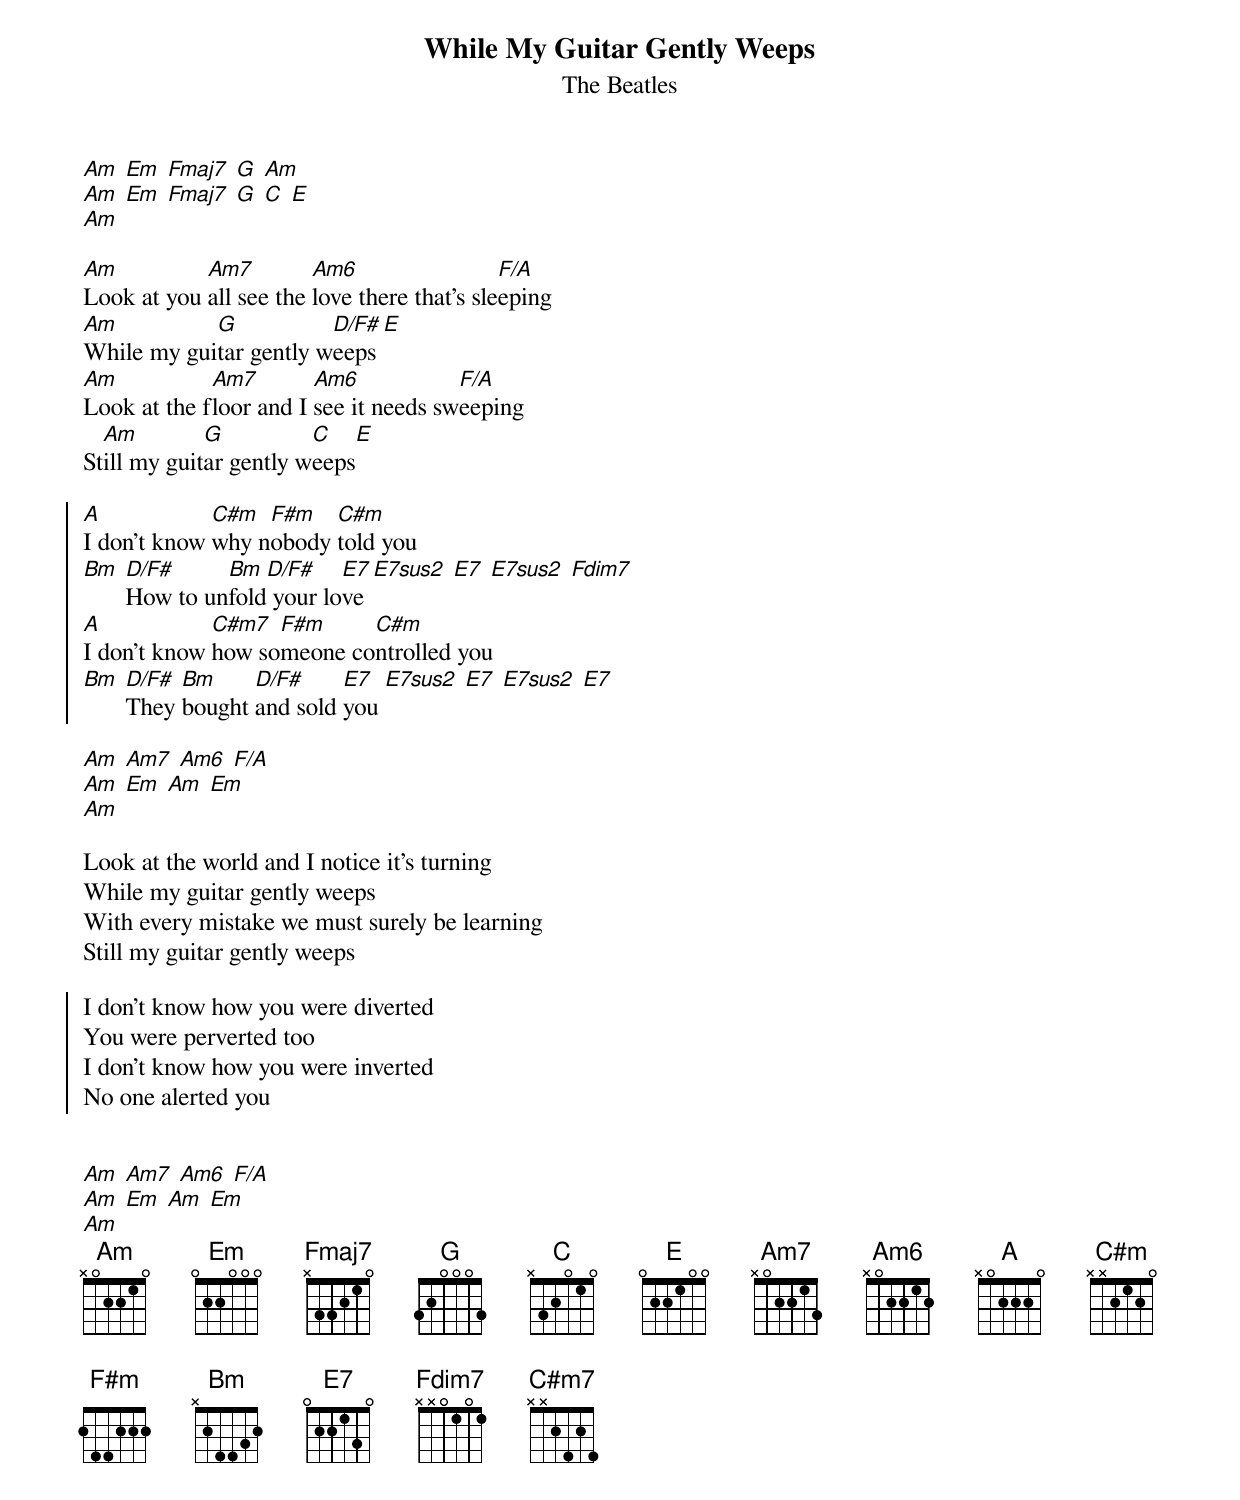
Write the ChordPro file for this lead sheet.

{t:While My Guitar Gently Weeps}
{st:The Beatles}
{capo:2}

[Am] [Em] [Fmaj7] [G] [Am]
[Am] [Em] [Fmaj7] [G] [C] [E]
[Am]

[Am]Look at you [Am7]all see the [Am6]love there that's sle[F/A]eping
[Am]While my gui[G]tar gently w[D/F#]eeps[E]
[Am]Look at the f[Am7]loor and I [Am6]see it needs sw[F/A]eeping
St[Am]ill my guit[G]ar gently w[C]eeps[E]

{soc}
[A]I don't know [C#m]why n[F#m]obody [C#m]told you
[Bm] [D/F#]How to un[Bm]fold[D/F#] your lo[E7]ve [E7sus2] [E7] [E7sus2] [Fdim7]
[A]I don't know [C#m7]how so[F#m]meone co[C#m]ntrolled you
[Bm] [D/F#]They [Bm]bought [D/F#]and sold [E7]you [E7sus2] [E7] [E7sus2] [E7]
{eoc}

[Am] [Am7] [Am6] [F/A]
[Am] [Em] [Am] [Em]
[Am]

Look at the world and I notice it's turning
While my guitar gently weeps
With every mistake we must surely be learning
Still my guitar gently weeps

{soc}
I don't know how you were diverted
You were perverted too
I don't know how you were inverted
No one alerted you
{eoc}


[Am] [Am7] [Am6] [F/A]
[Am] [Em] [Am] [Em]
[Am]
